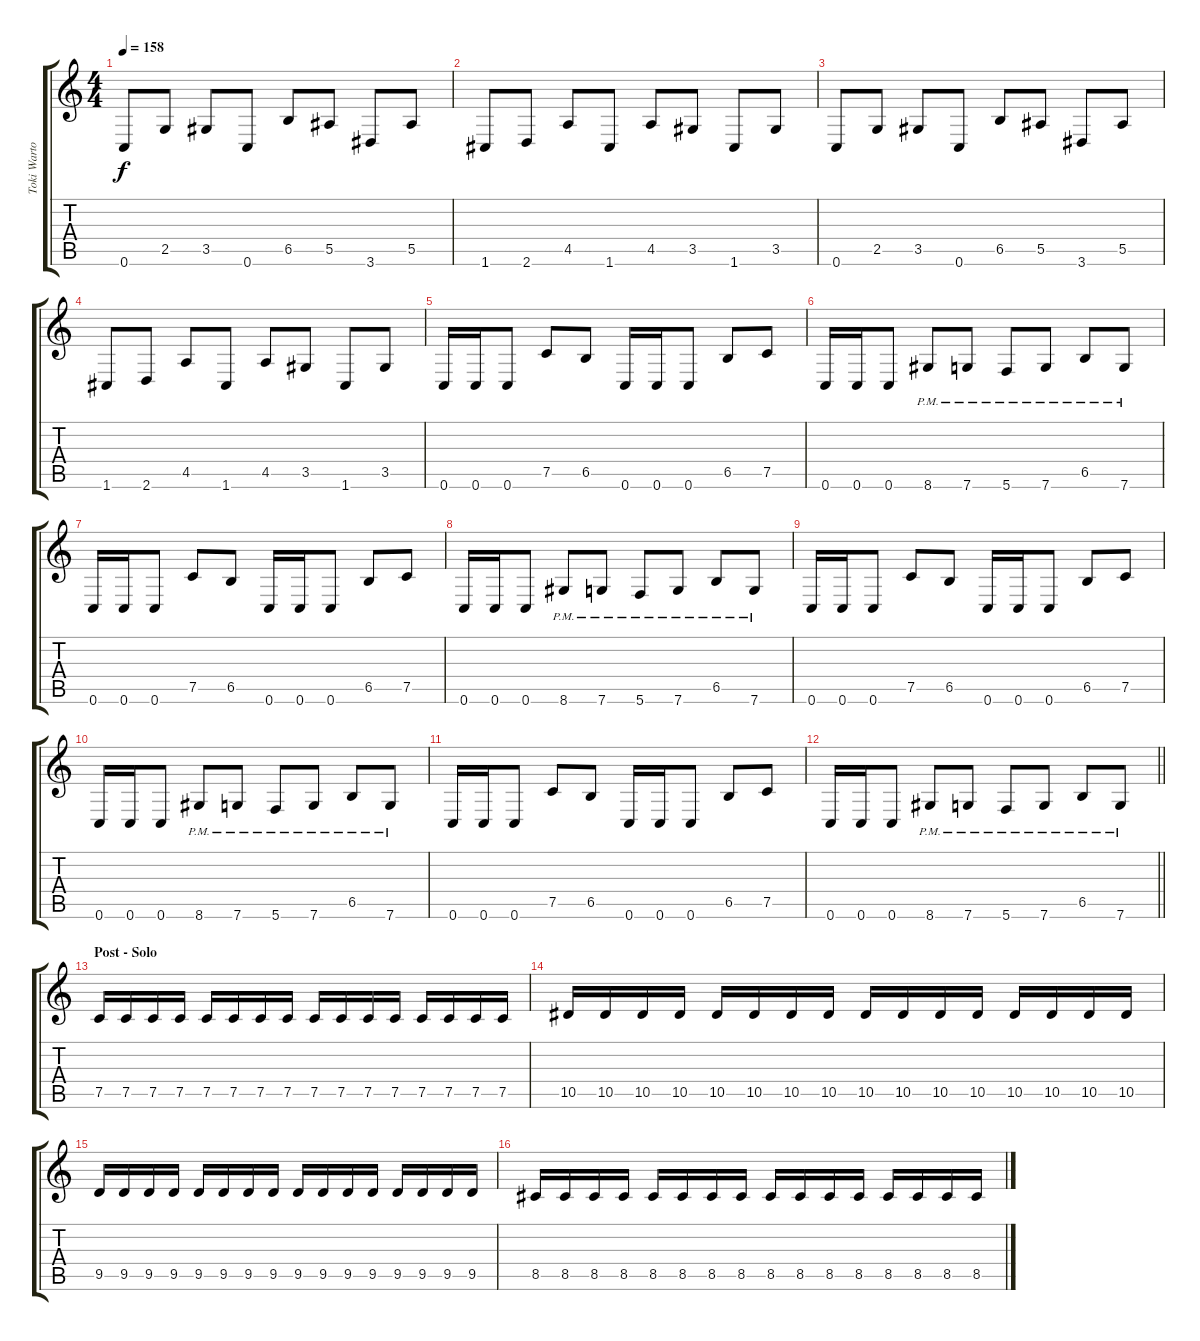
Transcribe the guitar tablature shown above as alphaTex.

\track ("Toki Wartooth (Rhythm Guitar)" "Toki Warto") {instrument distortionguitar}
\staff {score tabs}
\tuning (C4 G3 Eb3 Bb2 F2 C2) {hide}
\ts (4 4)
\tempo 158
\clef g2
\ks c
0.6.8{dy f} 2.5.8 3.5.8 0.6.8 6.5.8 5.5.8 3.6.8 5.5.8 |
1.6.8 2.6.8 4.5.8 1.6.8 4.5.8 3.5.8 1.6.8 3.5.8 |
0.6.8 2.5.8 3.5.8 0.6.8 6.5.8 5.5.8 3.6.8 5.5.8 |
1.6.8 2.6.8 4.5.8 1.6.8 4.5.8 3.5.8 1.6.8 3.5.8 |
0.6.16 0.6.16 0.6.8 7.5.8 6.5.8 0.6.16 0.6.16 0.6.8 6.5.8 7.5.8 |
0.6.16 0.6.16 0.6.8 8.6{pm}.8 7.6{pm}.8 5.6{pm}.8 7.6{pm}.8 6.5{pm}.8 7.6{pm}.8 |
0.6.16 0.6.16 0.6.8 7.5.8 6.5.8 0.6.16 0.6.16 0.6.8 6.5.8 7.5.8 |
0.6.16 0.6.16 0.6.8 8.6{pm}.8 7.6{pm}.8 5.6{pm}.8 7.6{pm}.8 6.5{pm}.8 7.6{pm}.8 |
0.6.16 0.6.16 0.6.8 7.5.8 6.5.8 0.6.16 0.6.16 0.6.8 6.5.8 7.5.8 |
0.6.16 0.6.16 0.6.8 8.6{pm}.8 7.6{pm}.8 5.6{pm}.8 7.6{pm}.8 6.5{pm}.8 7.6{pm}.8 |
0.6.16 0.6.16 0.6.8 7.5.8 6.5.8 0.6.16 0.6.16 0.6.8 6.5.8 7.5.8 |
\barLineRight lightlight
0.6.16 0.6.16 0.6.8 8.6{pm}.8 7.6{pm}.8 5.6{pm}.8 7.6{pm}.8 6.5{pm}.8 7.6{pm}.8 |
\section ("" "Post - Solo")
7.5.16 7.5.16 7.5.16 7.5.16 7.5.16 7.5.16 7.5.16 7.5.16 7.5.16 7.5.16 7.5.16 7.5.16 7.5.16 7.5.16 7.5.16 7.5.16 |
10.5.16 10.5.16 10.5.16 10.5.16 10.5.16 10.5.16 10.5.16 10.5.16 10.5.16 10.5.16 10.5.16 10.5.16 10.5.16 10.5.16 10.5.16 10.5.16 |
9.5.16 9.5.16 9.5.16 9.5.16 9.5.16 9.5.16 9.5.16 9.5.16 9.5.16 9.5.16 9.5.16 9.5.16 9.5.16 9.5.16 9.5.16 9.5.16 |
8.5.16 8.5.16 8.5.16 8.5.16 8.5.16 8.5.16 8.5.16 8.5.16 8.5.16 8.5.16 8.5.16 8.5.16 8.5.16 8.5.16 8.5.16 8.5.16
